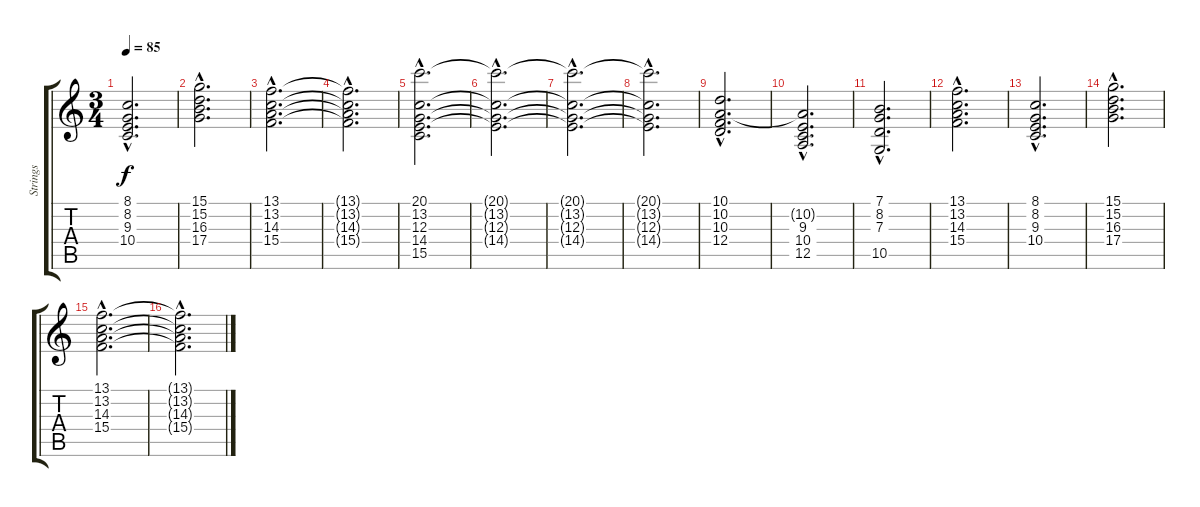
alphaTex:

\track ("Strings" "Strings") {instrument stringensemble1}
\staff {score tabs}
\tuning (E4 B3 G3 D3 A2 E2) {hide}
\ts (3 4)
\tempo 85
\clef g2
\ks c
(8.1{hac} 8.2{hac} 9.3{hac} 10.4{hac}).2{d dy f} |
(15.1{hac} 15.2{hac} 16.3{hac} 17.4{hac}).2{d} |
(13.1{hac} 13.2{hac} 14.3{hac} 15.4{hac}).2{d} |
(13.1{hac t} 13.2{hac t} 14.3{hac t} 15.4{hac t}).2{d} |
(20.1{hac} 13.2{hac} 12.3{hac} 14.4{hac} 15.5{hac}).2{d} |
(20.1{hac t} 13.2{hac t} 12.3{hac t} 14.4{hac t}).2{d} |
(20.1{hac t} 13.2{hac t} 12.3{hac t} 14.4{hac t}).2{d} |
(20.1{hac t} 13.2{hac t} 12.3{hac t} 14.4{hac t}).2{d} |
(10.1{hac} 10.2{hac} 10.3{hac} 12.4{hac}).2{d} |
(10.2{hac t} 9.3{hac} 10.4{hac} 12.5{hac}).2{d} |
(7.1{hac} 8.2{hac} 7.3{hac} 10.5{hac}).2{d} |
(13.1{hac} 13.2{hac} 14.3{hac} 15.4{hac}).2{d} |
(8.1{hac} 8.2{hac} 9.3{hac} 10.4{hac}).2{d} |
(15.1{hac} 15.2{hac} 16.3{hac} 17.4{hac}).2{d} |
(13.1{hac} 13.2{hac} 14.3{hac} 15.4{hac}).2{d} |
(13.1{hac t} 13.2{hac t} 14.3{hac t} 15.4{hac t}).2{d}
